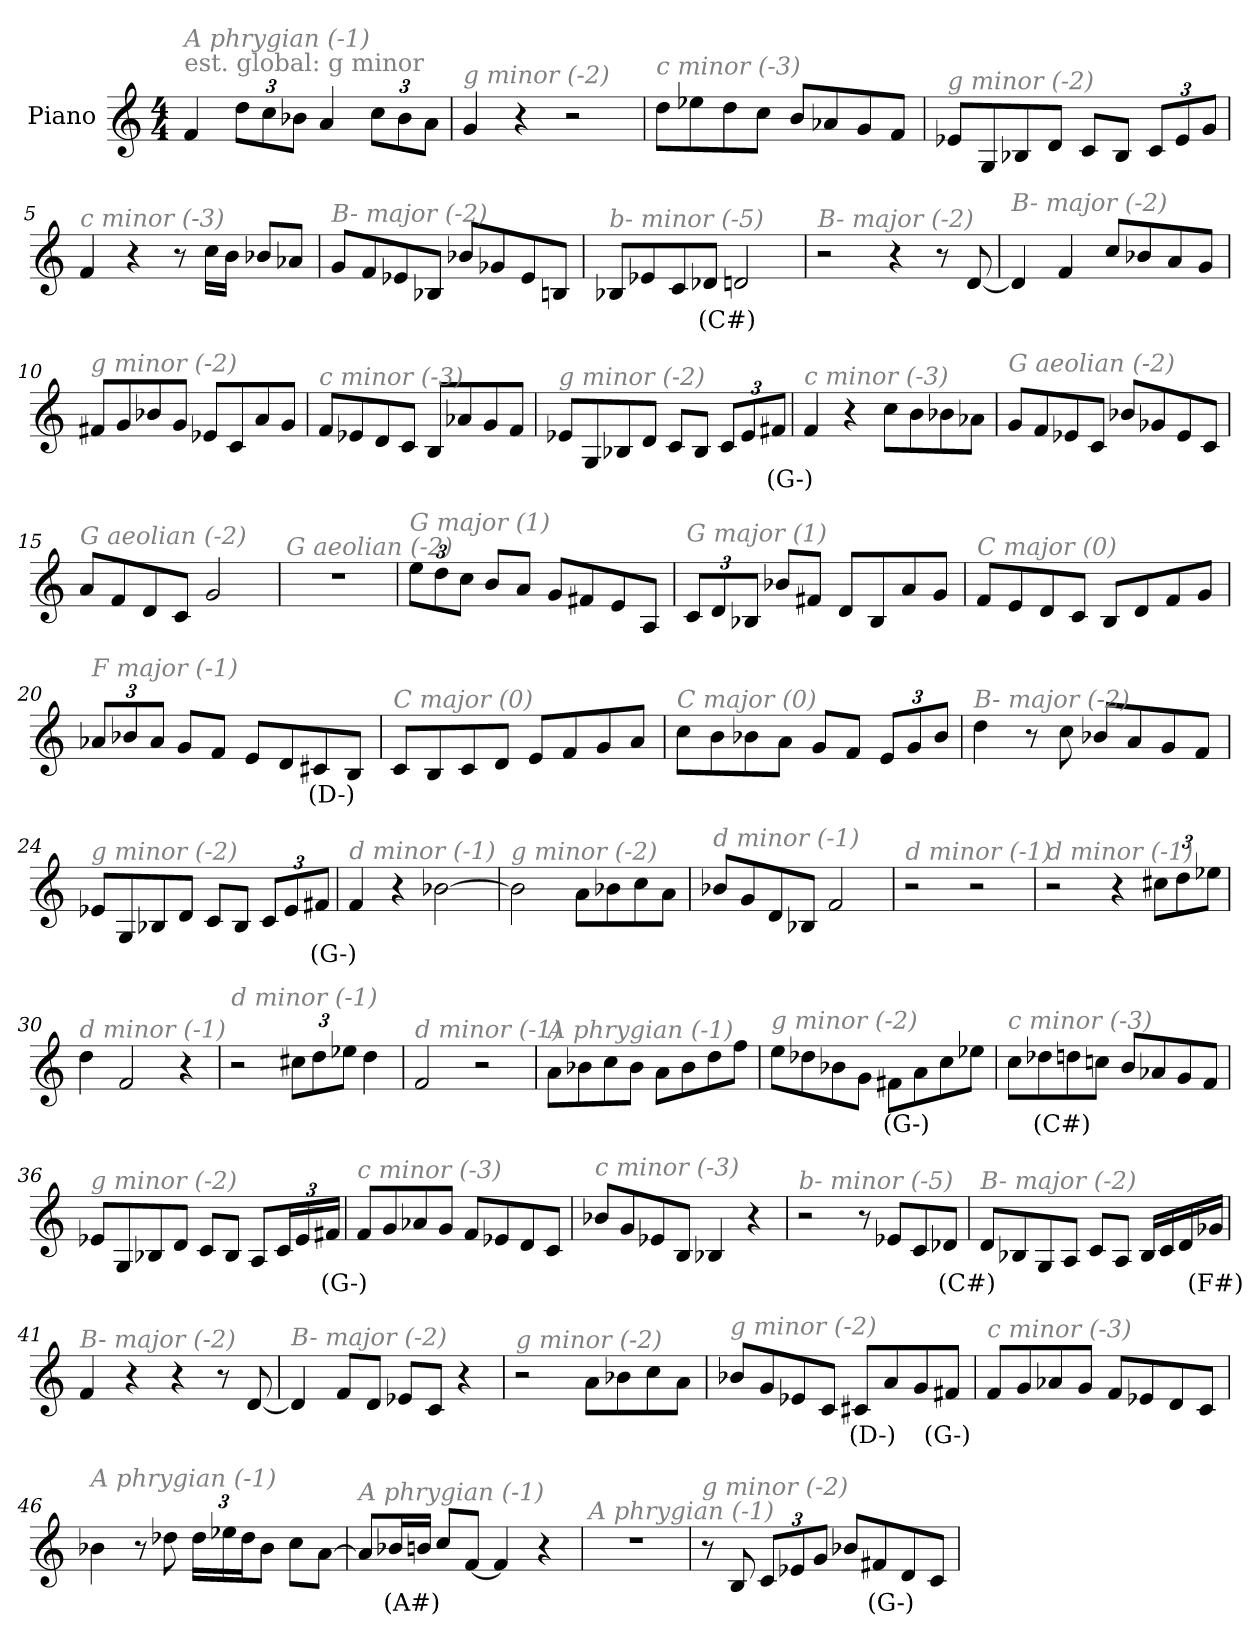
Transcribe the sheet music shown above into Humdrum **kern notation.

**kern	**text
*part1	*part1
*staff1	*staff1
*I"Piano	*
*I'Pno	*
*clefG2	*
*k[]	*
*M4/4	*
*MM320	*
=1	=1
!LO:TX:a:color=#808080:t=est. global&colon; g minor	!
!LO:TX:i:color=#808080:t=A phrygian (-1)	!
4f/	.
*Xbrackettup	*
12dd\L	.
12cc\	.
12b-X\J	.
4a/	.
12cc\L	.
12b-\	.
12a\J	.
=2	=2
!LO:TX:i:color=#808080:t=g minor (-2)	!
4g/	.
4r	.
2r	.
=3	=3
!LO:TX:i:color=#808080:t=c minor (-3)	!
8dd\L	.
8ee-X\	.
8dd\	.
8cc\J	.
8b/L	.
8a-X/	.
8g/	.
8f/J	.
=4	=4
!LO:TX:i:color=#808080:t=g minor (-2)	!
8e-X/L	.
8G/	.
8B-X/	.
8d/J	.
8c/L	.
8B-/J	.
12c/L	.
12e-/	.
12g/J	.
!!LO:LB:g=z
=5	=5
!LO:TX:i:color=#808080:t=c minor (-3)	!
4f/	.
4r	.
8r	.
16cc\LL	.
16b\JJ	.
8b-X/L	.
8a-X/J	.
=6	=6
!LO:TX:i:color=#808080:t=B- major (-2)	!
8g/L	.
8f/	.
8e-X/	.
8B-X/J	.
8b-X/L	.
8g-X/	.
8e-/	.
8Bn/J	.
=7	=7
!LO:TX:i:color=#808080:t=b- minor (-5)	!
8B-X/L	.
8e-X/	.
8c/	.
8d-Xi/J	(C#)
2d/	.
=8	=8
!LO:TX:i:color=#808080:t=B- major (-2)	!
2r	.
4r	.
8r	.
[8d/	.
!!LO:LB:g=z
=9	=9
!LO:TX:i:color=#808080:t=B- major (-2)	!
4d/]	.
4f/	.
8cc/L	.
8b-X/	.
8a/	.
8g/J	.
=10	=10
!LO:TX:i:color=#808080:t=g minor (-2)	!
8f#X/L	.
8g/	.
8b-X/	.
8g/J	.
8e-X/L	.
8c/	.
8a/	.
8g/J	.
=11	=11
!LO:TX:i:color=#808080:t=c minor (-3)	!
8f/L	.
8e-X/	.
8d/	.
8c/J	.
8B/L	.
8a-X/	.
8g/	.
8f/J	.
=12	=12
!LO:TX:i:color=#808080:t=g minor (-2)	!
8e-X/L	.
8G/	.
8B-X/	.
8d/J	.
8c/L	.
8B-/J	.
12c/L	.
12e-/	.
12f#Xi/J	(G-)
!!LO:LB:g=z
=13	=13
!LO:TX:i:color=#808080:t=c minor (-3)	!
4f/	.
4r	.
8cc\L	.
8b\	.
8b-X\	.
8a-X\J	.
=14	=14
!LO:TX:i:color=#808080:t=G aeolian (-2)	!
8g/L	.
8f/	.
8e-X/	.
8c/J	.
8b-X/L	.
8g-X/	.
8e-/	.
8c/J	.
=15	=15
!LO:TX:i:color=#808080:t=G aeolian (-2)	!
8a/L	.
8f/	.
8d/	.
8c/J	.
2g/	.
=16	=16
!LO:TX:i:color=#808080:t=G aeolian (-2)	!
1r	.
=17	=17
!LO:TX:i:color=#808080:t=G major (1)	!
12ee\L	.
12dd\	.
12cc\J	.
8b/L	.
8a/J	.
8g/L	.
8f#X/	.
8e/	.
8A/J	.
!!LO:LB:g=z
=18	=18
!LO:TX:i:color=#808080:t=G major (1)	!
12c/L	.
12d/	.
12B-X/J	.
8b-X/L	.
8f#X/J	.
8d/L	.
8B-/	.
8a/	.
8g/J	.
=19	=19
!LO:TX:i:color=#808080:t=C major (0)	!
8f/L	.
8e/	.
8d/	.
8c/J	.
8B/L	.
8d/	.
8f/	.
8g/J	.
=20	=20
!LO:TX:i:color=#808080:t=F major (-1)	!
12a-X/L	.
12b-X/	.
12a-/J	.
8g/L	.
8f/J	.
8e/L	.
8d/	.
8c#Xj/	(D-)
8B/J	.
=21	=21
!LO:TX:i:color=#808080:t=C major (0)	!
8c/L	.
8B/	.
8c/	.
8d/J	.
8e/L	.
8f/	.
8g/	.
8a/J	.
!!LO:LB:g=z
=22	=22
!LO:TX:i:color=#808080:t=C major (0)	!
8cc\L	.
8b\	.
8b-X\	.
8a\J	.
8g/L	.
8f/J	.
12e/L	.
12g/	.
12b-/J	.
=23	=23
!LO:TX:i:color=#808080:t=B- major (-2)	!
4dd\	.
8r	.
8cc\	.
8b-X/L	.
8a/	.
8g/	.
8f/J	.
=24	=24
!LO:TX:i:color=#808080:t=g minor (-2)	!
8e-X/L	.
8G/	.
8B-X/	.
8d/J	.
8c/L	.
8B-/J	.
12c/L	.
12e-/	.
12f#Xi/J	(G-)
=25	=25
!LO:TX:i:color=#808080:t=d minor (-1)	!
4f/	.
4r	.
[2b-X\	.
!!LO:LB:g=z
=26	=26
!LO:TX:i:color=#808080:t=g minor (-2)	!
2b-\]	.
8a\L	.
8b-X\	.
8cc\	.
8a\J	.
=27	=27
!LO:TX:i:color=#808080:t=d minor (-1)	!
8b-X/L	.
8g/	.
8d/	.
8B-X/J	.
2f/	.
=28	=28
!LO:TX:i:color=#808080:t=d minor (-1)	!
2r	.
2r	.
=29	=29
!LO:TX:i:color=#808080:t=d minor (-1)	!
2r	.
4r	.
12cc#X\L	.
12dd\	.
12ee-X\J	.
=30	=30
!LO:TX:i:color=#808080:t=d minor (-1)	!
4dd\	.
2f/	.
4r	.
=31	=31
!LO:TX:i:color=#808080:t=d minor (-1)	!
2r	.
12cc#X\L	.
12dd\	.
12ee-X\J	.
4dd\	.
!!LO:LB:g=z
=32	=32
!LO:TX:i:color=#808080:t=d minor (-1)	!
2f/	.
2r	.
=33	=33
!LO:TX:i:color=#808080:t=A phrygian (-1)	!
8a\L	.
8b-X\	.
8cc\	.
8b-\J	.
8a\L	.
8b-\	.
8dd\	.
8ff\J	.
=34	=34
!LO:TX:i:color=#808080:t=g minor (-2)	!
8ee\L	.
8dd-X\	.
8b-X\	.
8g\J	.
8f#Xi\L	(G-)
8a\	.
8cc\	.
8ee-X\J	.
=35	=35
!LO:TX:i:color=#808080:t=c minor (-3)	!
8cc\L	.
8dd-Xi\	(C#)
8dd\	.
8ccn\J	.
8b/L	.
8a-X/	.
8g/	.
8f/J	.
!!LO:LB:g=z
=36	=36
!LO:TX:i:color=#808080:t=g minor (-2)	!
8e-X/L	.
8G/	.
8B-X/	.
8d/J	.
8c/L	.
8B-/J	.
8A/L	.
24c/L	.
24e-/	.
24f#Xi/JJ	(G-)
=37	=37
!LO:TX:i:color=#808080:t=c minor (-3)	!
8f/L	.
8g/	.
8a-X/	.
8g/J	.
8f/L	.
8e-X/	.
8d/	.
8c/J	.
=38	=38
!LO:TX:i:color=#808080:t=c minor (-3)	!
8b-X/L	.
8g/	.
8e-X/	.
8B/J	.
4B-X/	.
4r	.
=39	=39
!LO:TX:i:color=#808080:t=b- minor (-5)	!
2r	.
8r	.
8e-X/L	.
8c/	.
8d-Xi/J	(C#)
!!LO:LB:g=z
=40	=40
!LO:TX:i:color=#808080:t=B- major (-2)	!
8d/L	.
8B-X/	.
8G/	.
8A/J	.
8c/L	.
8A/J	.
16B-/LL	.
16c/	.
16d/	.
16g-Xi/JJ	(F#)
=41	=41
!LO:TX:i:color=#808080:t=B- major (-2)	!
4f/	.
4r	.
4r	.
8r	.
[8d/	.
=42	=42
!LO:TX:i:color=#808080:t=B- major (-2)	!
4d/]	.
8f/L	.
8d/J	.
8e-X/L	.
8c/J	.
4r	.
=43	=43
!LO:TX:i:color=#808080:t=g minor (-2)	!
2r	.
8a\L	.
8b-X\	.
8cc\	.
8a\J	.
!!LO:PB:g=z
=44	=44
!LO:TX:i:color=#808080:t=g minor (-2)	!
8b-X/L	.
8g/	.
8e-X/	.
8c/J	.
8c#Xi/L	(D-)
8a/	.
8g/	.
8f#Xi/J	(G-)
=45	=45
!LO:TX:i:color=#808080:t=c minor (-3)	!
8f/L	.
8g/	.
8a-X/	.
8g/J	.
8f/L	.
8e-X/	.
8d/	.
8c/J	.
=46	=46
!LO:TX:i:color=#808080:t=A phrygian (-1)	!
4b-X\	.
8r	.
8dd-X\	.
24dd-\LL	.
24ee-X\	.
24dd-\J	.
8b-\J	.
8cc\L	.
[8a\J	.
=47	=47
!LO:TX:i:color=#808080:t=A phrygian (-1)	!
8a/L]	.
16b-Xi/L	(A#)
16b/JJ	.
8cc/L	.
[8f/J	.
4f/]	.
4r	.
=48	=48
!LO:TX:i:color=#808080:t=A phrygian (-1)	!
1r	.
!!LO:LB:g=z
=49	=49
!LO:TX:i:color=#808080:t=g minor (-2)	!
8r	.
8B/	.
12c/L	.
12e-X/	.
12g/J	.
8b-X/L	.
8f#Xi/	(G-)
8d/	.
8c/J	.
=	=
*-	*-
